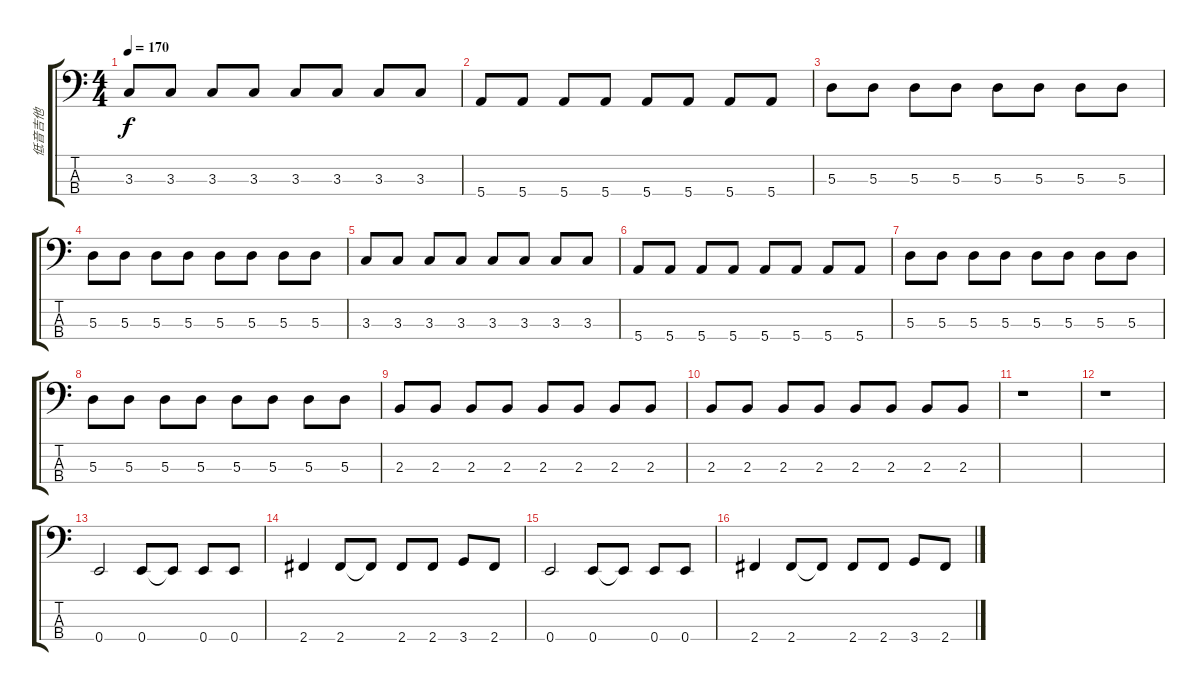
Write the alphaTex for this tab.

\track ("低音吉他 " "低音吉他 ") {instrument electricbasspick}
\staff {score tabs}
\tuning (G2 D2 A1 E1) {hide}
\ts (4 4)
\tempo 170
\clef f4
\ks c
3.3.8{dy f} 3.3.8 3.3.8 3.3.8 3.3.8 3.3.8 3.3.8 3.3.8 |
5.4.8 5.4.8 5.4.8 5.4.8 5.4.8 5.4.8 5.4.8 5.4.8 |
5.3.8 5.3.8 5.3.8 5.3.8 5.3.8 5.3.8 5.3.8 5.3.8 |
5.3.8 5.3.8 5.3.8 5.3.8 5.3.8 5.3.8 5.3.8 5.3.8 |
3.3.8 3.3.8 3.3.8 3.3.8 3.3.8 3.3.8 3.3.8 3.3.8 |
5.4.8 5.4.8 5.4.8 5.4.8 5.4.8 5.4.8 5.4.8 5.4.8 |
5.3.8 5.3.8 5.3.8 5.3.8 5.3.8 5.3.8 5.3.8 5.3.8 |
5.3.8 5.3.8 5.3.8 5.3.8 5.3.8 5.3.8 5.3.8 5.3.8 |
2.3.8 2.3.8 2.3.8 2.3.8 2.3.8 2.3.8 2.3.8 2.3.8 |
2.3.8 2.3.8 2.3.8 2.3.8 2.3.8 2.3.8 2.3.8 2.3.8 |
r.1 |
r.1 |
0.4.2 0.4.8 0.4{t}.8 0.4.8 0.4.8 |
2.4.4 2.4.8 2.4{t}.8 2.4.8 2.4.8 3.4.8 2.4.8 |
0.4.2 0.4.8 0.4{t}.8 0.4.8 0.4.8 |
2.4.4 2.4.8 2.4{t}.8 2.4.8 2.4.8 3.4.8 2.4.8
